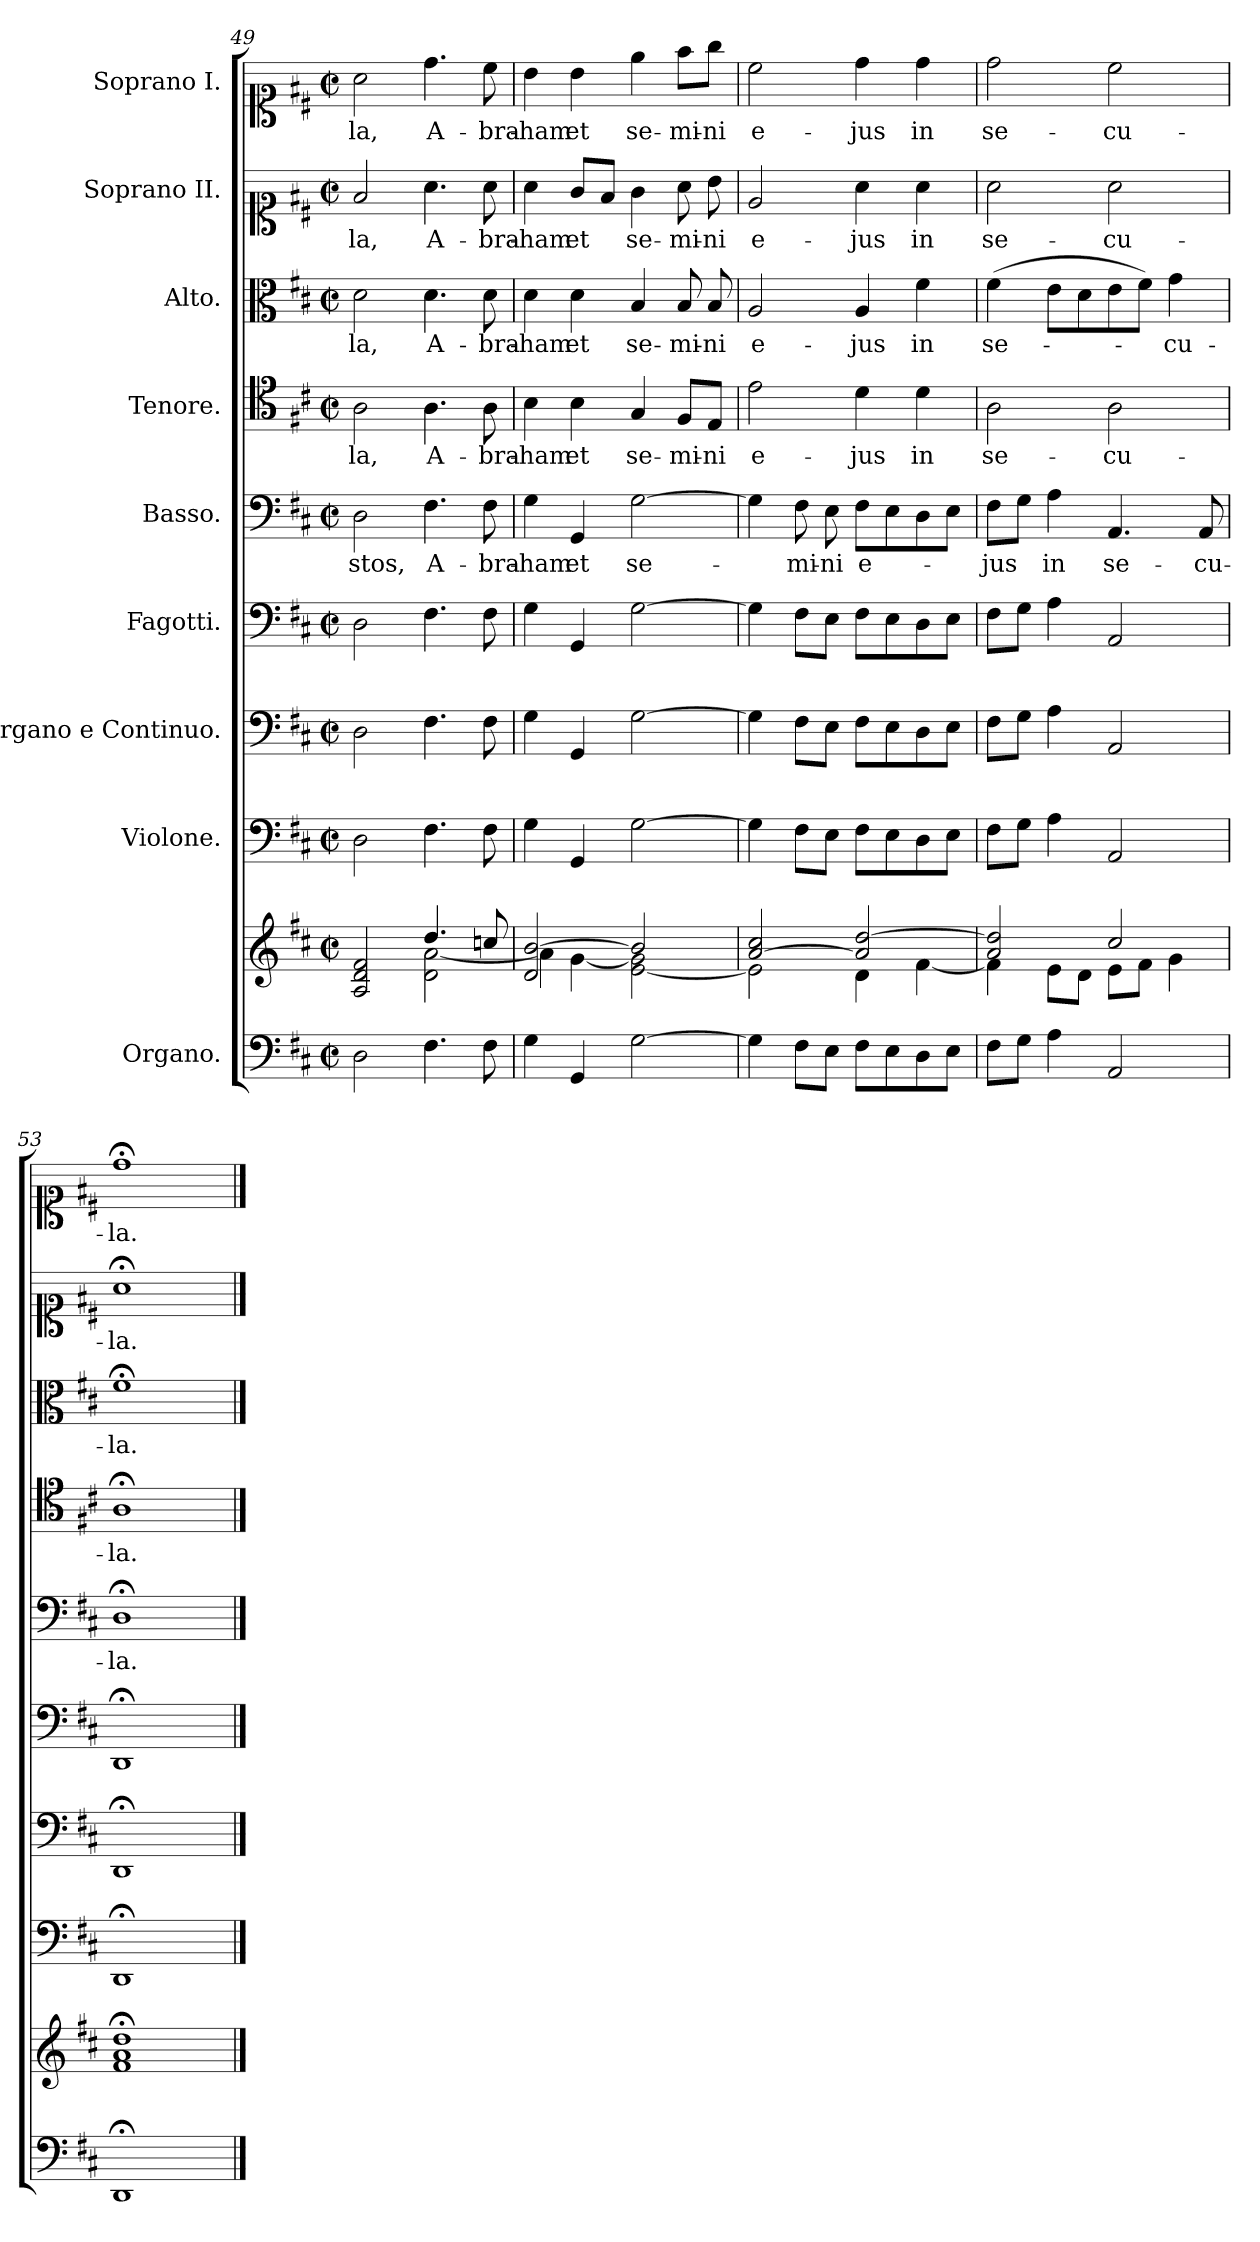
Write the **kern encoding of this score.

**kern	**kern	**kern	**kern	**kern	**kern	**text	**kern	**text	**kern	**text	**kern	**text	**kern	**text
*part9	*part9	*part8	*part7	*part6	*part5	*part5	*part4	*part4	*part3	*part3	*part2	*part2	*part1	*part1
*staff10	*staff9	*staff8	*staff7	*staff6	*staff5	*staff5	*staff4	*staff4	*staff3	*staff3	*staff2	*staff2	*staff1	*staff1
*I"Organo.	*	*I"Violone.	*I"Organo e Continuo.	*I"Fagotti.	*I"Basso.	*	*I"Tenore.	*	*I"Alto.	*	*I"Soprano II.	*	*I"Soprano I.	*
*clefF4	*clefG2	*clefF4	*clefF4	*clefF4	*clefF4	*	*clefC4	*	*clefC3	*	*clefC1	*	*clefC1	*
*	*	*ITrd7c12	*	*	*	*	*	*	*	*	*	*	*	*
*k[f#c#]	*k[f#c#]	*k[f#c#]	*k[f#c#]	*k[f#c#]	*k[f#c#]	*	*k[f#c#]	*	*k[f#c#]	*	*k[f#c#]	*	*k[f#c#]	*
*M2/2	*M2/2	*M2/2	*M2/2	*M2/2	*M2/2	*	*M2/2	*	*M2/2	*	*M2/2	*	*M2/2	*
*met(c|)	*met(c|)	*met(c|)	*met(c|)	*met(c|)	*met(c|)	*	*met(c|)	*	*met(c|)	*	*met(c|)	*	*met(c|)	*
=49	=49	=49	=49	=49	=49	=49	=49	=49	=49	=49	=49	=49	=49	=49
*	*^	*	*	*	*	*	*	*	*	*	*	*	*	*
!	!	!	!	!	!	!	!LO:LY:b	!	!LO:LY:b	!	!LO:LY:b	!	!LO:LY:b	!	!LO:LY:b
2D\	2A/ 2d/ 2f#/	2ryy	2DD\	2D\	2D\	2D\	-stos,	2A\	-la,	2d\	-la,	2f#/	-la,	2a\	-la,
*	*	*	*	*	*	*	*	*	*	*	*	*	*	*MM115	*
!	!	!	!	!	!	!	!LO:LY:b	!	!LO:LY:b	!	!LO:LY:b	!	!LO:LY:b	!	!LO:LY:b
4.F#\	4.dd/	2d\ [2a\	4.FF#\	4.F#\	4.F#\	4.F#\	A-	4.A\	A-	4.d\	A-	4.a\	A-	4.dd\	A-
*	*	*	*	*	*	*	*	*	*	*	*	*	*	*MM112	*
!	!	!	!	!	!	!	!LO:LY:b	!	!LO:LY:b	!	!LO:LY:b	!	!LO:LY:b	!	!LO:LY:b
8F#\	8ccn/	.	8FF#\	8F#\	8F#\	8F#\	-bra-	8A\	-bra-	8d\	-bra-	8a\	-bra-	8cc#\	-bra-
=50	=50	=50	=50	=50	=50	=50	=50	=50	=50	=50	=50	=50	=50	=50	=50
!	!	!	!	!	!	!	!LO:LY:b	!	!LO:LY:b	!	!LO:LY:b	!	!LO:LY:b	!	!LO:LY:b
4G\	2d/ [2b/	4a\]	4GG\	4G\	4G\	4G\	-ham	4B\	-ham	4d\	-ham	4a\	-ham	4b\	-ham
!	!	!	!	!	!	!	!LO:LY:b	!	!LO:LY:b	!	!LO:LY:b	!	!LO:LY:b	!	!LO:LY:b
4GG/	.	[4g\	4GGG/	4GG/	4GG/	4GG/	et	4B\	et	4d\	et	8g/L	et	4b\	et
.	.	.	.	.	.	.	.	.	.	.	.	8f#/J	.	.	.
!	!	!	!	!	!	!	!LO:LY:b	!	!LO:LY:b	!	!LO:LY:b	!	!LO:LY:b	!	!LO:LY:b
[2G\	2b/]	[2e\ 2g\]	[2GG\	[2G\	[2G\	[2G\	se-	4G/	se-	4B/	se-	4g\	se-	4ee\	se-
*	*	*	*	*	*	*	*	*	*	*	*	*	*	*MM100	*
!	!	!	!	!	!	!	!	!	!LO:LY:b	!	!LO:LY:b	!	!LO:LY:b	!	!LO:LY:b
.	.	.	.	.	.	.	.	8F#/L	-mi-	8B/	-mi-	8a\	-mi-	8ff#\L	-mi-
!	!	!	!	!	!	!	!	!	!LO:LY:b	!	!LO:LY:b	!	!LO:LY:b	!	!LO:LY:b
.	.	.	.	.	.	.	.	8E/J	-ni	8B/	-ni	8b\	-ni	8gg\J	-ni
=51	=51	=51	=51	=51	=51	=51	=51	=51	=51	=51	=51	=51	=51	=51	=51
!	!	!	!	!	!	!	!	!	!LO:LY:b	!	!LO:LY:b	!	!LO:LY:b	!	!LO:LY:b
4G\]	[2a/ 2cc#/	2e\]	4GG\]	4G\]	4G\]	4G\]	.	2e\	e-	2A/	e-	2e/	e-	2cc#\	e-
!	!	!	!	!	!	!	!LO:LY:b	!	!	!	!	!	!	!	!
8F#\L	.	.	8FF#\L	8F#\L	8F#\L	8F#\	mi-	.	.	.	.	.	.	.	.
!	!	!	!	!	!	!	!LO:LY:b	!	!	!	!	!	!	!	!
8E\J	.	.	8EE\J	8E\J	8E\J	8E\	-ni	.	.	.	.	.	.	.	.
*	*	*	*	*	*	*	*	*	*	*	*	*	*	*MM98	*
!	!	!	!	!	!	!	!LO:LY:b	!	!LO:LY:b	!	!LO:LY:b	!	!LO:LY:b	!	!LO:LY:b
8F#\L	2a/] [2dd/	4d\	8FF#\L	8F#\L	8F#\L	8F#\L	e-	4d\	-jus	4A/	-jus	4a\	-jus	4dd\	-jus
8E\	.	.	8EE\	8E\	8E\	8E\	.	.	.	.	.	.	.	.	.
*	*	*	*	*	*	*	*	*	*	*	*	*	*	*MM92	*
!	!	!	!	!	!	!	!	!	!LO:LY:b	!	!LO:LY:b	!	!LO:LY:b	!	!LO:LY:b
8D\	.	[4f#\	8DD\	8D\	8D\	8D\	.	4d\	in	4f#\	in	4a\	in	4dd\	in
8E\J	.	.	8EE\J	8E\J	8E\J	8E\J	.	.	.	.	.	.	.	.	.
=52	=52	=52	=52	=52	=52	=52	=52	=52	=52	=52	=52	=52	=52	=52	=52
*	*	*	*	*	*	*	*	*	*	*	*	*	*	*MM88	*
!	!	!	!	!	!	!	!LO:LY:b	!	!LO:LY:b	!	!LO:LY:b	!	!LO:LY:b	!	!LO:LY:b
8F#\L	2a/ 2dd/]	4f#\]	8FF#\L	8F#\L	8F#\L	8F#\L	jus	2A\	se-	(4f#\	se-	2a\	se-	2dd\	se-
8G\J	.	.	8GG\J	8G\J	8G\J	8G\J	.	.	.	.	.	.	.	.	.
!	!	!	!	!	!	!	!LO:LY:b	!	!	!	!	!	!	!	!
4A\	.	8e\L	4AA\	4A\	4A\	4A\	in	.	.	8e\L	.	.	.	.	.
.	.	8d\J	.	.	.	.	.	.	.	8d\	.	.	.	.	.
*	*	*	*	*	*	*	*	*	*	*	*	*	*	*MM83	*
!	!	!	!	!	!	!	!LO:LY:b	!	!LO:LY:b	!	!	!	!LO:LY:b	!	!LO:LY:b
2AA/	2cc#/	8e\L	2AAA/	2AA/	2AA/	4.AA/	se-	2A\	-cu-	8e\	.	2a\	-cu-	2cc#\	-cu-
.	.	8f#\J	.	.	.	.	.	.	.	8f#\J)	.	.	.	.	.
!	!	!	!	!	!	!	!	!	!	!	!LO:LY:b	!	!	!	!
.	.	4g\	.	.	.	.	.	.	.	4g\	-cu-	.	.	.	.
!	!	!	!	!	!	!	!LO:LY:b	!	!	!	!	!	!	!	!
.	.	.	.	.	.	8AA/	-cu-	.	.	.	.	.	.	.	.
*	*v	*v	*	*	*	*	*	*	*	*	*	*	*	*	*
=53	=53	=53	=53	=53	=53	=53	=53	=53	=53	=53	=53	=53	=53	=53
*	*	*	*	*	*	*	*	*	*	*	*	*	*MM90	*
!	!	!	!	!	!	!LO:LY:b	!	!LO:LY:b	!	!LO:LY:b	!	!LO:LY:b	!	!LO:LY:b
1DD;<	1f#;< 1a;< 1dd;<	1DDD;<	1DD;<	1DD;<	1D;<	-la.	1A;<	-la.	1f#;<	-la.	1a;<	-la.	1dd;<	-la.
==	==	==	==	==	==	==	==	==	==	==	==	==	==	==
*-	*-	*-	*-	*-	*-	*-	*-	*-	*-	*-	*-	*-	*-	*-
